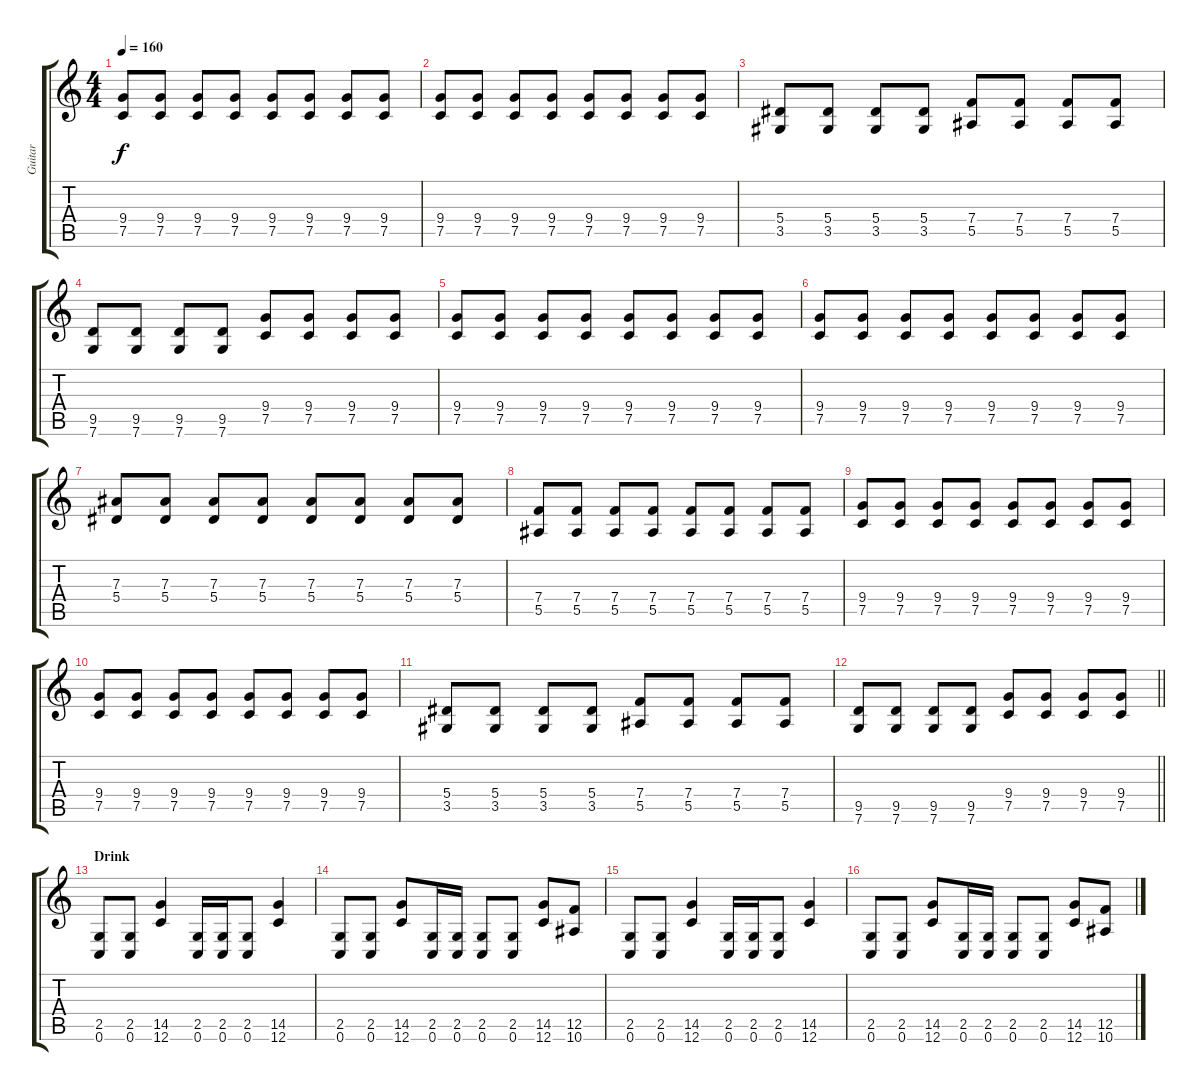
\track ("Guitar" "Guitar") {instrument distortionguitar}
\staff {score tabs}
\tuning (C4 G3 Eb3 Bb2 F2 C2) {hide}
\ts (4 4)
\tempo 160
\clef g2
\ks c
(9.4 7.5).8{dy f} (9.4 7.5).8 (9.4 7.5).8 (9.4 7.5).8 (9.4 7.5).8 (9.4 7.5).8 (9.4 7.5).8 (9.4 7.5).8 |
(9.4 7.5).8 (9.4 7.5).8 (9.4 7.5).8 (9.4 7.5).8 (9.4 7.5).8 (9.4 7.5).8 (9.4 7.5).8 (9.4 7.5).8 |
(5.4 3.5).8 (5.4 3.5).8 (5.4 3.5).8 (5.4 3.5).8 (7.4 5.5).8 (7.4 5.5).8 (7.4 5.5).8 (7.4 5.5).8 |
(9.5 7.6).8 (9.5 7.6).8 (9.5 7.6).8 (9.5 7.6).8 (9.4 7.5).8 (9.4 7.5).8 (9.4 7.5).8 (9.4 7.5).8 |
(9.4 7.5).8 (9.4 7.5).8 (9.4 7.5).8 (9.4 7.5).8 (9.4 7.5).8 (9.4 7.5).8 (9.4 7.5).8 (9.4 7.5).8 |
(9.4 7.5).8 (9.4 7.5).8 (9.4 7.5).8 (9.4 7.5).8 (9.4 7.5).8 (9.4 7.5).8 (9.4 7.5).8 (9.4 7.5).8 |
(7.3 5.4).8 (7.3 5.4).8 (7.3 5.4).8 (7.3 5.4).8 (7.3 5.4).8 (7.3 5.4).8 (7.3 5.4).8 (7.3 5.4).8 |
(7.4 5.5).8 (7.4 5.5).8 (7.4 5.5).8 (7.4 5.5).8 (7.4 5.5).8 (7.4 5.5).8 (7.4 5.5).8 (7.4 5.5).8 |
(9.4 7.5).8 (9.4 7.5).8 (9.4 7.5).8 (9.4 7.5).8 (9.4 7.5).8 (9.4 7.5).8 (9.4 7.5).8 (9.4 7.5).8 |
(9.4 7.5).8 (9.4 7.5).8 (9.4 7.5).8 (9.4 7.5).8 (9.4 7.5).8 (9.4 7.5).8 (9.4 7.5).8 (9.4 7.5).8 |
(5.4 3.5).8 (5.4 3.5).8 (5.4 3.5).8 (5.4 3.5).8 (7.4 5.5).8 (7.4 5.5).8 (7.4 5.5).8 (7.4 5.5).8 |
\barLineRight lightlight
(9.5 7.6).8 (9.5 7.6).8 (9.5 7.6).8 (9.5 7.6).8 (9.4 7.5).8 (9.4 7.5).8 (9.4 7.5).8 (9.4 7.5).8 |
\section ("" "Drink")
(2.5 0.6).8 (2.5 0.6).8 (14.5 12.6).4 (2.5 0.6).16 (2.5 0.6).16 (2.5 0.6).8 (14.5 12.6).4 |
(2.5 0.6).8 (2.5 0.6).8 (14.5 12.6).8 (2.5 0.6).16 (2.5 0.6).16 (2.5 0.6).8 (2.5 0.6).8 (14.5 12.6).8 (12.5 10.6).8 |
(2.5 0.6).8 (2.5 0.6).8 (14.5 12.6).4 (2.5 0.6).16 (2.5 0.6).16 (2.5 0.6).8 (14.5 12.6).4 |
(2.5 0.6).8 (2.5 0.6).8 (14.5 12.6).8 (2.5 0.6).16 (2.5 0.6).16 (2.5 0.6).8 (2.5 0.6).8 (14.5 12.6).8 (12.5 10.6).8
